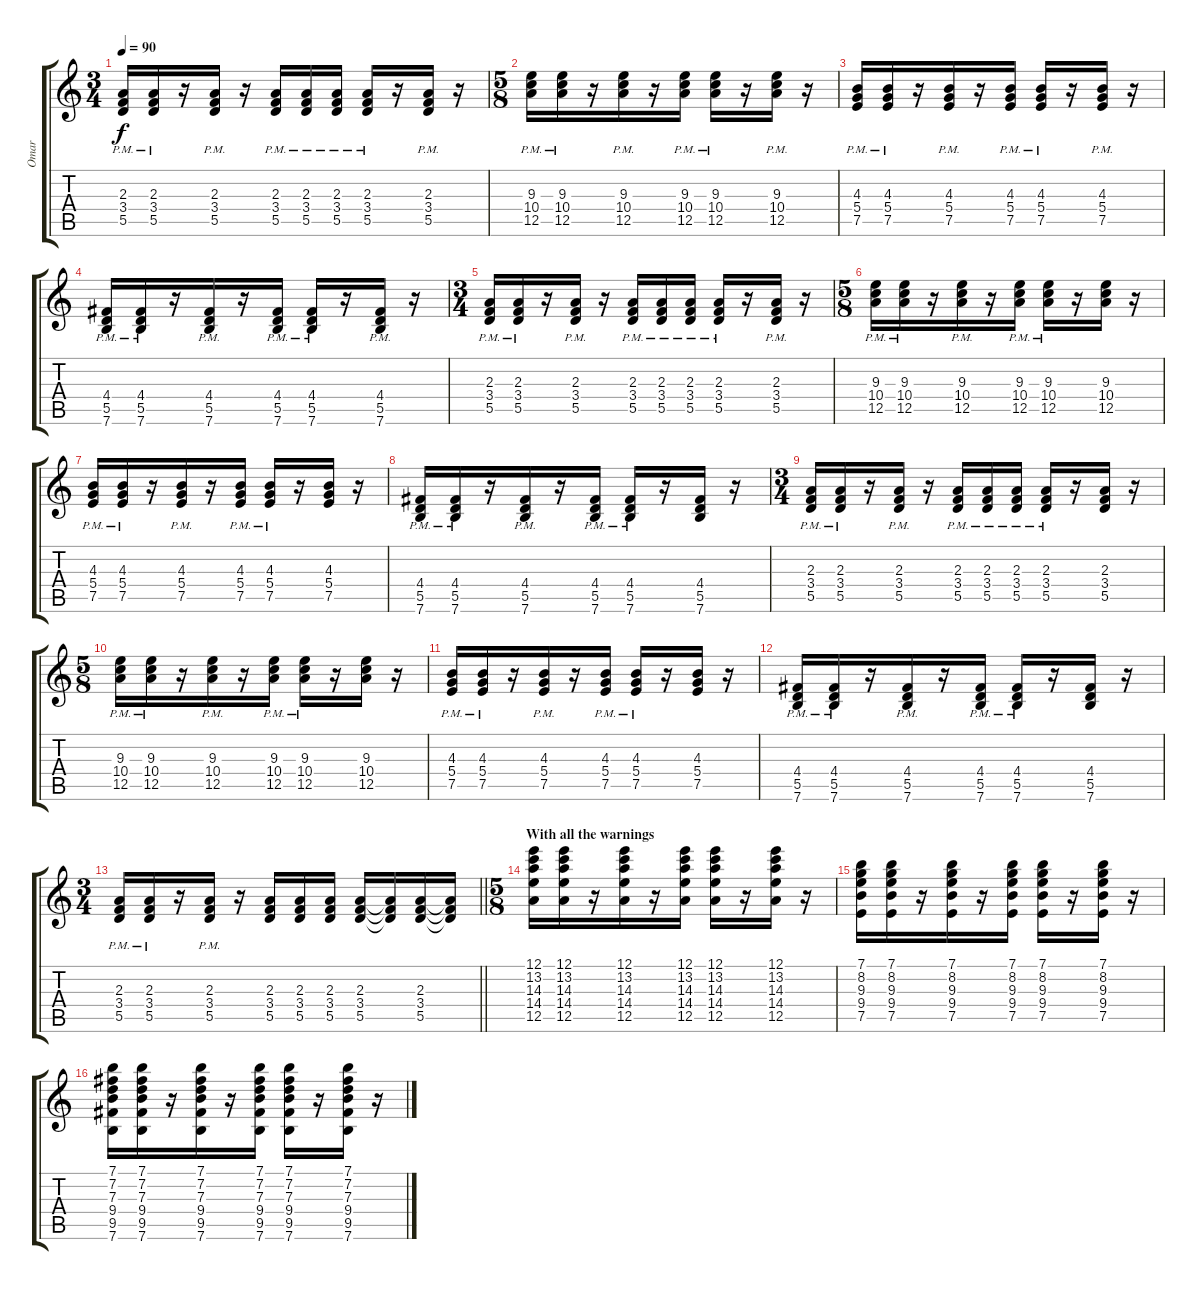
\track ("Omar" "Omar") {instrument overdrivenguitar}
\staff {score tabs}
\tuning (E4 B3 G3 D3 A2 E2) {hide}
\ts (3 4)
\tempo 90
\clef g2
\ks c
(2.3{pm} 3.4{pm} 5.5{pm}).16{dy f} (2.3{pm} 3.4{pm} 5.5{pm}).16 r.16 (2.3{pm} 3.4{pm} 5.5{pm}).16 r.16 (2.3{pm} 3.4{pm} 5.5{pm}).16 (2.3{pm} 3.4{pm} 5.5{pm}).16 (2.3{pm} 3.4{pm} 5.5{pm}).16 (2.3{pm} 3.4{pm} 5.5{pm}).16 r.16 (2.3{pm} 3.4{pm} 5.5{pm}).16 r.16 |
\ts (5 8)
(9.3{pm} 10.4{pm} 12.5{pm}).16 (9.3{pm} 10.4{pm} 12.5{pm}).16 r.16 (9.3{pm} 10.4{pm} 12.5{pm}).16 r.16 (9.3{pm} 10.4{pm} 12.5{pm}).16 (9.3{pm} 10.4{pm} 12.5{pm}).16 r.16 (9.3{pm} 10.4{pm} 12.5{pm}).16 r.16 |
(4.3{pm} 5.4{pm} 7.5{pm}).16 (4.3{pm} 5.4{pm} 7.5{pm}).16 r.16 (4.3{pm} 5.4{pm} 7.5{pm}).16 r.16 (4.3{pm} 5.4{pm} 7.5{pm}).16 (4.3{pm} 5.4{pm} 7.5{pm}).16 r.16 (4.3{pm} 5.4{pm} 7.5{pm}).16 r.16 |
(4.4{pm} 5.5{pm} 7.6{pm}).16 (4.4{pm} 5.5{pm} 7.6{pm}).16 r.16 (4.4{pm} 5.5{pm} 7.6{pm}).16 r.16 (4.4{pm} 5.5{pm} 7.6{pm}).16 (4.4{pm} 5.5{pm} 7.6{pm}).16 r.16 (4.4{pm} 5.5{pm} 7.6{pm}).16 r.16 |
\ts (3 4)
(2.3{pm} 3.4{pm} 5.5{pm}).16 (2.3{pm} 3.4{pm} 5.5{pm}).16 r.16 (2.3{pm} 3.4{pm} 5.5{pm}).16 r.16 (2.3{pm} 3.4{pm} 5.5{pm}).16 (2.3{pm} 3.4{pm} 5.5{pm}).16 (2.3{pm} 3.4{pm} 5.5{pm}).16 (2.3{pm} 3.4{pm} 5.5{pm}).16 r.16 (2.3{pm} 3.4{pm} 5.5{pm}).16 r.16 |
\ts (5 8)
(9.3{pm} 10.4{pm} 12.5{pm}).16 (9.3{pm} 10.4{pm} 12.5{pm}).16 r.16 (9.3{pm} 10.4{pm} 12.5{pm}).16 r.16 (9.3{pm} 10.4{pm} 12.5{pm}).16 (9.3{pm} 10.4{pm} 12.5{pm}).16 r.16 (9.3 10.4 12.5).16 r.16 |
(4.3{pm} 5.4{pm} 7.5{pm}).16 (4.3{pm} 5.4{pm} 7.5{pm}).16 r.16 (4.3{pm} 5.4{pm} 7.5{pm}).16 r.16 (4.3{pm} 5.4{pm} 7.5{pm}).16 (4.3{pm} 5.4{pm} 7.5{pm}).16 r.16 (4.3 5.4 7.5).16 r.16 |
(4.4{pm} 5.5{pm} 7.6{pm}).16 (4.4{pm} 5.5{pm} 7.6{pm}).16 r.16 (4.4{pm} 5.5{pm} 7.6{pm}).16 r.16 (4.4{pm} 5.5{pm} 7.6{pm}).16 (4.4{pm} 5.5{pm} 7.6{pm}).16 r.16 (4.4 5.5 7.6).16 r.16 |
\ts (3 4)
(2.3{pm} 3.4{pm} 5.5{pm}).16 (2.3{pm} 3.4{pm} 5.5{pm}).16 r.16 (2.3{pm} 3.4{pm} 5.5{pm}).16 r.16 (2.3{pm} 3.4{pm} 5.5{pm}).16 (2.3{pm} 3.4{pm} 5.5{pm}).16 (2.3{pm} 3.4{pm} 5.5{pm}).16 (2.3{pm} 3.4{pm} 5.5{pm}).16 r.16 (2.3 3.4 5.5).16 r.16 |
\ts (5 8)
(9.3{pm} 10.4{pm} 12.5{pm}).16 (9.3{pm} 10.4{pm} 12.5{pm}).16 r.16 (9.3{pm} 10.4{pm} 12.5{pm}).16 r.16 (9.3{pm} 10.4{pm} 12.5{pm}).16 (9.3{pm} 10.4{pm} 12.5{pm}).16 r.16 (9.3 10.4 12.5).16 r.16 |
(4.3{pm} 5.4{pm} 7.5{pm}).16 (4.3{pm} 5.4{pm} 7.5{pm}).16 r.16 (4.3{pm} 5.4{pm} 7.5{pm}).16 r.16 (4.3{pm} 5.4{pm} 7.5{pm}).16 (4.3{pm} 5.4{pm} 7.5{pm}).16 r.16 (4.3 5.4 7.5).16 r.16 |
(4.4{pm} 5.5{pm} 7.6{pm}).16 (4.4{pm} 5.5{pm} 7.6{pm}).16 r.16 (4.4{pm} 5.5{pm} 7.6{pm}).16 r.16 (4.4{pm} 5.5{pm} 7.6{pm}).16 (4.4{pm} 5.5{pm} 7.6{pm}).16 r.16 (4.4 5.5 7.6).16 r.16 |
\ts (3 4)
\barLineRight lightlight
(2.3{pm} 3.4{pm} 5.5{pm}).16 (2.3{pm} 3.4{pm} 5.5{pm}).16 r.16 (2.3{pm} 3.4{pm} 5.5{pm}).16 r.16 (2.3 3.4 5.5).16 (2.3 3.4 5.5).16 (2.3 3.4 5.5).16 (2.3 3.4 5.5).16 (2.3{t} 3.4{t} 5.5{t}).16 (2.3 3.4 5.5).16 (2.3{t} 3.4{t} 5.5{t}).16 |
\ts (5 8)
\section ("" "With all the warnings")
(12.1 13.2 14.3 14.4 12.5).16 (12.1 13.2 14.3 14.4 12.5).16 r.16 (12.1 13.2 14.3 14.4 12.5).16 r.16 (12.1 13.2 14.3 14.4 12.5).16 (12.1 13.2 14.3 14.4 12.5).16 r.16 (12.1 13.2 14.3 14.4 12.5).16 r.16 |
(7.1 8.2 9.3 9.4 7.5).16 (7.1 8.2 9.3 9.4 7.5).16 r.16 (7.1 8.2 9.3 9.4 7.5).16 r.16 (7.1 8.2 9.3 9.4 7.5).16 (7.1 8.2 9.3 9.4 7.5).16 r.16 (7.1 8.2 9.3 9.4 7.5).16 r.16 |
(7.1 7.2 7.3 9.4 9.5 7.6).16 (7.1 7.2 7.3 9.4 9.5 7.6).16 r.16 (7.1 7.2 7.3 9.4 9.5 7.6).16 r.16 (7.1 7.2 7.3 9.4 9.5 7.6).16 (7.1 7.2 7.3 9.4 9.5 7.6).16 r.16 (7.1 7.2 7.3 9.4 9.5 7.6).16 r.16
